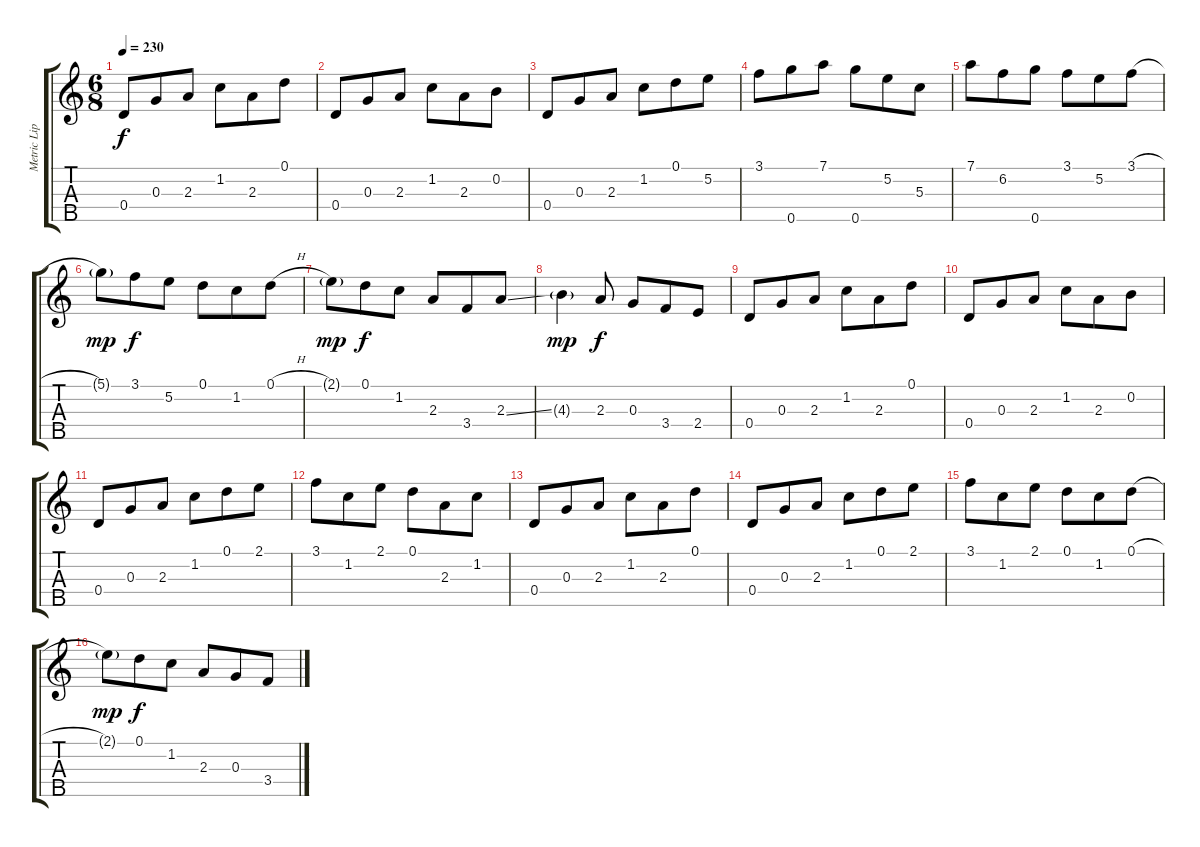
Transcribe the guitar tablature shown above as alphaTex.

\track ("Metric Lips" "Metric Lip") {instrument banjo}
\staff {score tabs}
\tuning (D4 B3 G3 D3 G4) {hide}
\displaytranspose 12
\ts (6 8)
\tempo 230
\clef g2
\ks c
0.4.8{dy f} 0.3.8 2.3.8 1.2.8 2.3.8 0.1.8 |
0.4.8 0.3.8 2.3.8 1.2.8 2.3.8 0.2.8 |
0.4.8 0.3.8 2.3.8 1.2.8 0.1.8 5.2.8 |
3.1.8 0.5.8 7.1.8 0.5.8 5.2.8 5.3.8 |
7.1.8 6.2.8 0.5.8 3.1.8 5.2.8 3.1{h}.8 |
5.1{g}.8{dy mp} 3.1.8{dy f} 5.2.8 0.1.8 1.2.8 0.1{h}.8 |
2.1{g}.8{dy mp} 0.1.8{dy f} 1.2.8 2.3.8 3.4.8 2.3{ss}.8 |
4.3{g}.4{dy mp} 2.3.8{dy f} 0.3.8 3.4.8 2.4.8 |
0.4.8 0.3.8 2.3.8 1.2.8 2.3.8 0.1.8 |
0.4.8 0.3.8 2.3.8 1.2.8 2.3.8 0.2.8 |
0.4.8 0.3.8 2.3.8 1.2.8 0.1.8 2.1.8 |
3.1.8 1.2.8 2.1.8 0.1.8 2.3.8 1.2.8 |
0.4.8 0.3.8 2.3.8 1.2.8 2.3.8 0.1.8 |
0.4.8 0.3.8 2.3.8 1.2.8 0.1.8 2.1.8 |
3.1.8 1.2.8 2.1.8 0.1.8 1.2.8 0.1{h}.8 |
2.1{g}.8{dy mp} 0.1.8{dy f} 1.2.8 2.3.8 0.3.8 3.4.8
